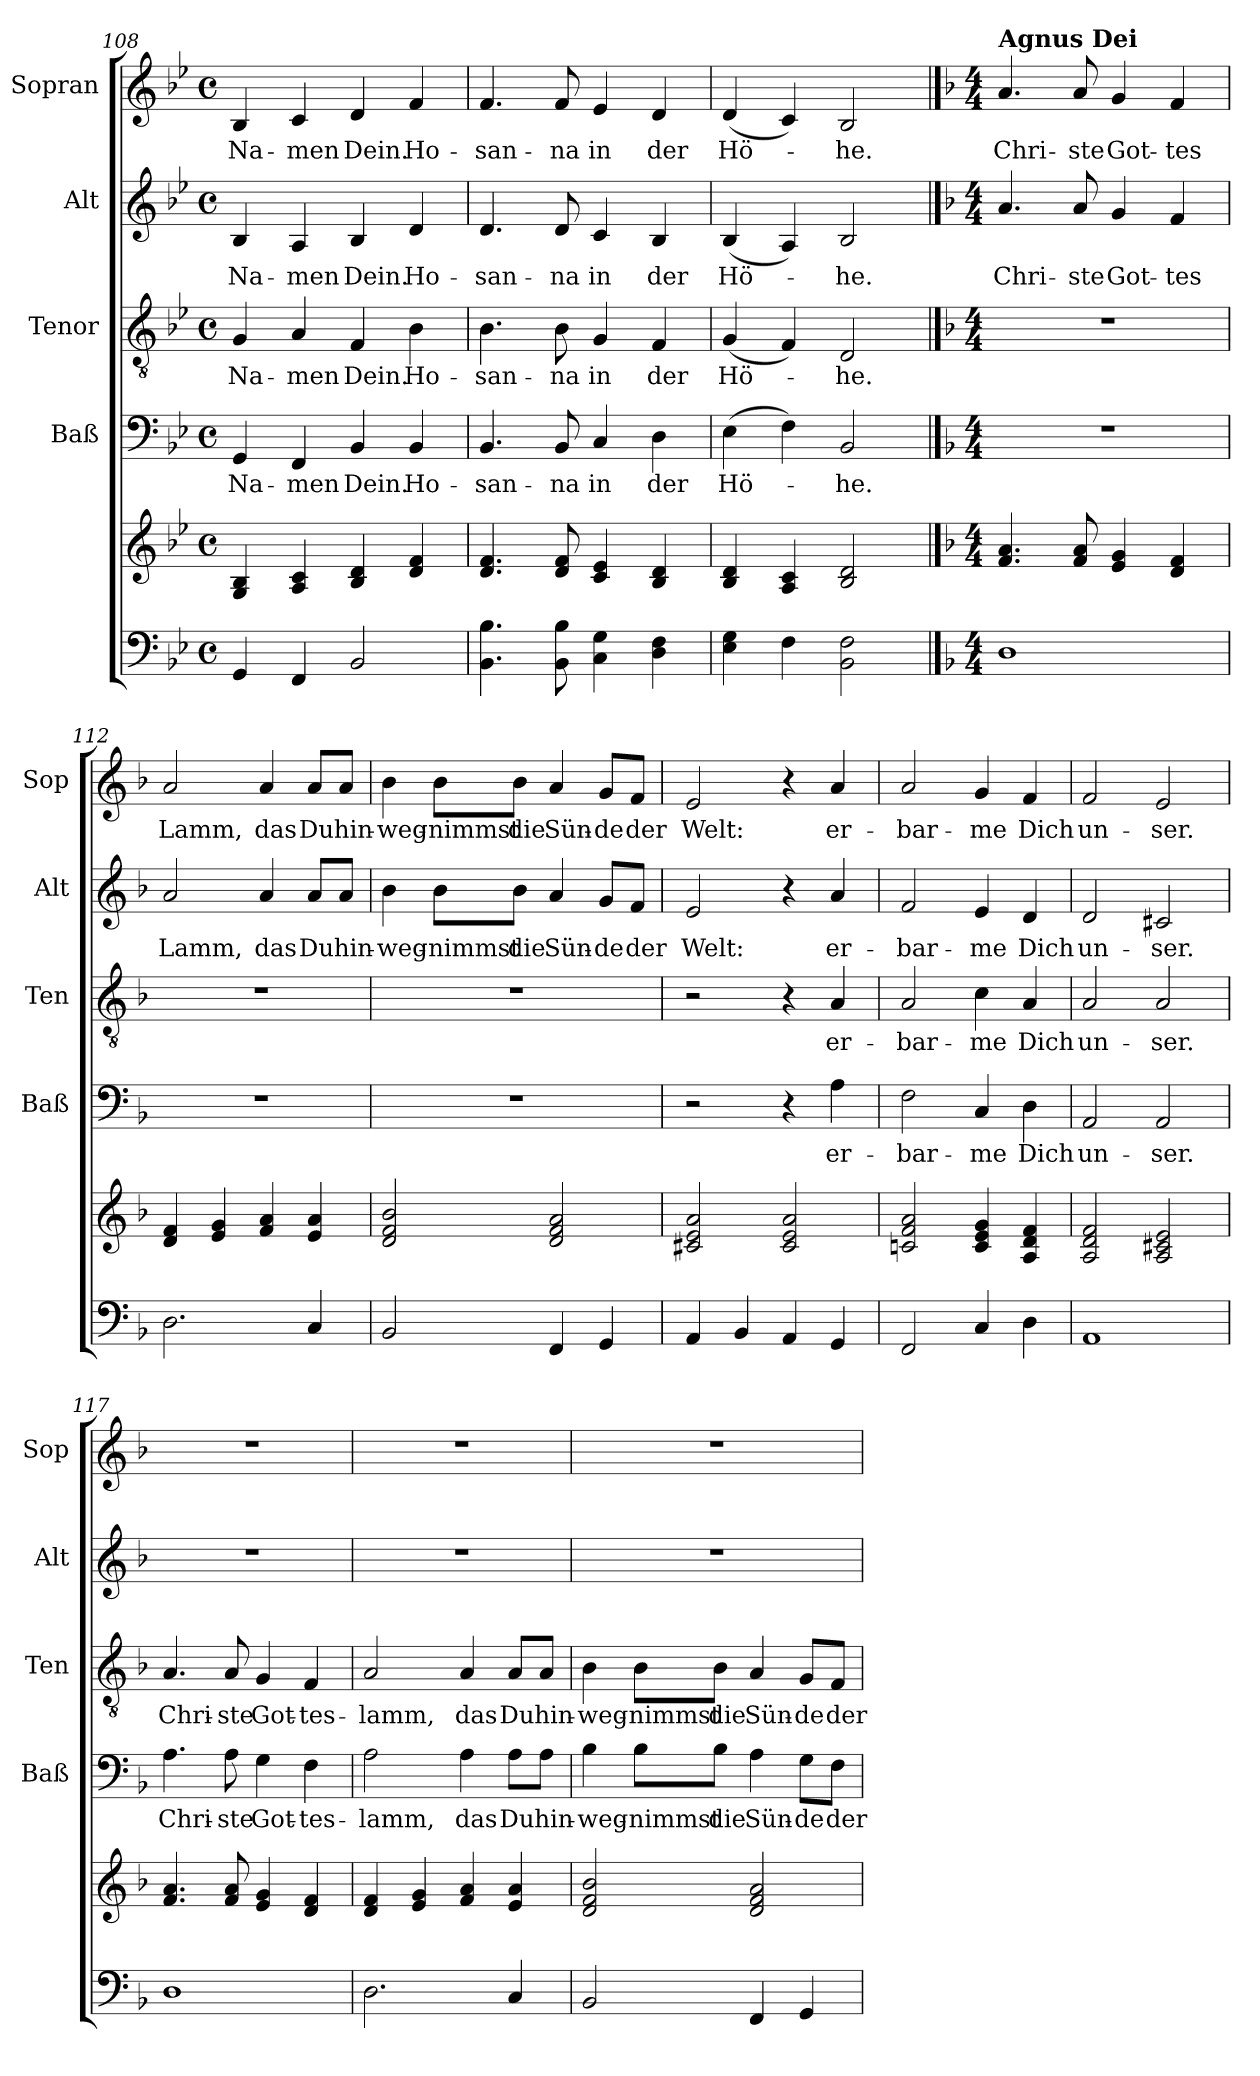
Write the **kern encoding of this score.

**kern	**kern	**kern	**text	**kern	**text	**kern	**text	**kern	**text
*part5	*part5	*part4	*part4	*part3	*part3	*part2	*part2	*part1	*part1
*staff6	*staff5	*staff4	*staff4	*staff3	*staff3	*staff2	*staff2	*staff1	*staff1
*	*	*I"Baß	*	*I"Tenor	*	*I"Alt	*	*I"Sopran	*
*	*	*I'Baß	*	*I'Ten	*	*I'Alt	*	*I'Sop	*
*clefF4	*clefG2	*clefF4	*	*clefGv2	*	*clefG2	*	*clefG2	*
*k[b-e-]	*k[b-e-]	*k[b-e-]	*	*k[b-e-]	*	*k[b-e-]	*	*k[b-e-]	*
*B-:	*B-:	*B-:	*	*B-:	*	*B-:	*	*B-:	*
*M4/4	*M4/4	*M4/4	*	*M4/4	*	*M4/4	*	*M4/4	*
*met(c)	*met(c)	*met(c)	*	*met(c)	*	*met(c)	*	*met(c)	*
=108	=108	=108	=108	=108	=108	=108	=108	=108	=108
!	!	!	!LO:LY:b	!	!LO:LY:b	!	!LO:LY:b	!	!LO:LY:b
4GG/	4G/ 4B-/	4GG/	Na-	4G/	Na-	4B-/	Na-	4B-/	Na-
!	!	!	!LO:LY:b	!	!LO:LY:b	!	!LO:LY:b	!	!LO:LY:b
4FF/	4A/ 4c/	4FF/	-men	4A/	-men	4A/	-men	4c/	-men
!	!	!	!LO:LY:b	!	!LO:LY:b	!	!LO:LY:b	!	!LO:LY:b
2BB-/	4B-/ 4d/	4BB-/	Dein.	4F/	Dein.	4B-/	Dein.	4d/	Dein.
!	!	!	!LO:LY:b	!	!LO:LY:b	!	!LO:LY:b	!	!LO:LY:b
.	4d/ 4f/	4BB-/	Ho-	4B-\	Ho-	4d/	Ho-	4f/	Ho-
=109	=109	=109	=109	=109	=109	=109	=109	=109	=109
!	!	!	!LO:LY:b	!	!LO:LY:b	!	!LO:LY:b	!	!LO:LY:b
4.BB-\ 4.B-\	4.d/ 4.f/	4.BB-/	-san-	4.B-\	-san-	4.d/	-san-	4.f/	-san-
!	!	!	!LO:LY:b	!	!LO:LY:b	!	!LO:LY:b	!	!LO:LY:b
8BB-\ 8B-\	8d/ 8f/	8BB-/	-na	8B-\	-na	8d/	-na	8f/	-na
!	!	!	!LO:LY:b	!	!LO:LY:b	!	!LO:LY:b	!	!LO:LY:b
4C\ 4G\	4c/ 4e-/	4C/	in	4G/	in	4c/	in	4e-/	in
!	!	!	!LO:LY:b	!	!LO:LY:b	!	!LO:LY:b	!	!LO:LY:b
4D\ 4F\	4B-/ 4d/	4D\	der	4F/	der	4B-/	der	4d/	der
=110	=110	=110	=110	=110	=110	=110	=110	=110	=110
!	!	!	!LO:LY:b	!	!LO:LY:b	!	!LO:LY:b	!	!LO:LY:b
4E-\ 4G\	4B-/ 4d/	(>4E-\	Hö-	(<4G/	Hö-	(<4B-/	Hö-	(<4d/	Hö-
4F\	4A/ 4c/	4F\)	.	4F/)	.	4A/)	.	4c/)	.
!	!	!	!LO:LY:b	!	!LO:LY:b	!	!LO:LY:b	!	!LO:LY:b
2BB-\ 2F\	2B-/ 2d/	2BB-/	-he.	2D/	-he.	2B-/	-he.	2B-/	-he.
!!LO:LB:g=z
==111	==111	==111	==111	==111	==111	==111	==111	==111	==111
*k[b-]	*k[b-]	*k[b-]	*	*k[b-]	*	*k[b-]	*	*k[b-]	*
*F:	*F:	*F:	*	*F:	*	*F:	*	*F:	*
*M4/4	*M4/4	*M4/4	*	*M4/4	*	*M4/4	*	*M4/4	*
!	!	!	!	!	!	!	!	!LO:TX:a:B:t=Agnus Dei	!
!	!	!	!	!	!	!	!LO:LY:b	!	!LO:LY:b
1D	4.f/ 4.a/	1r	.	1r	.	4.a/	Chri-	4.a/	Chri-
!	!	!	!	!	!	!	!LO:LY:b	!	!LO:LY:b
.	8f/ 8a/	.	.	.	.	8a/	-ste	8a/	-ste
!	!	!	!	!	!	!	!LO:LY:b	!	!LO:LY:b
.	4e/ 4g/	.	.	.	.	4g/	Got-	4g/	Got-
!	!	!	!	!	!	!	!LO:LY:b	!	!LO:LY:b
.	4d/ 4f/	.	.	.	.	4f/	-tes	4f/	-tes
=112	=112	=112	=112	=112	=112	=112	=112	=112	=112
!	!	!	!	!	!	!	!LO:LY:b	!	!LO:LY:b
2.D\	4d/ 4f/	1r	.	1r	.	2a/	Lamm,	2a/	Lamm,
.	4e/ 4g/	.	.	.	.	.	.	.	.
!	!	!	!	!	!	!	!LO:LY:b	!	!LO:LY:b
.	4f/ 4a/	.	.	.	.	4a/	das	4a/	das
!	!	!	!	!	!	!	!LO:LY:b	!	!LO:LY:b
4C/	4e/ 4a/	.	.	.	.	8a/L	Du	8a/L	Du
!	!	!	!	!	!	!	!LO:LY:b	!	!LO:LY:b
.	.	.	.	.	.	8a/J	hin-	8a/J	hin-
=113	=113	=113	=113	=113	=113	=113	=113	=113	=113
!	!	!	!	!	!	!	!LO:LY:b	!	!LO:LY:b
2BB-/	2d/ 2f/ 2b-/	1r	.	1r	.	4b-\	-weg-	4b-\	-weg-
!	!	!	!	!	!	!	!LO:LY:b	!	!LO:LY:b
.	.	.	.	.	.	8b-\L	-nimmst	8b-\L	-nimmst
!	!	!	!	!	!	!	!LO:LY:b	!	!LO:LY:b
.	.	.	.	.	.	8b-\J	die	8b-\J	die
!	!	!	!	!	!	!	!LO:LY:b	!	!LO:LY:b
4FF/	2d/ 2f/ 2a/	.	.	.	.	4a/	Sün-	4a/	Sün-
!	!	!	!	!	!	!	!LO:LY:b	!	!LO:LY:b
4GG/	.	.	.	.	.	8g/L	-de	8g/L	-de
!	!	!	!	!	!	!	!LO:LY:b	!	!LO:LY:b
.	.	.	.	.	.	8f/J	der	8f/J	der
=114	=114	=114	=114	=114	=114	=114	=114	=114	=114
!	!	!	!	!	!	!	!LO:LY:b	!	!LO:LY:b
4AA/	2c#X/ 2e/ 2a/	2r	.	2r	.	2e/	Welt:	2e/	Welt:
4BB-/	.	.	.	.	.	.	.	.	.
4AA/	2c#/ 2e/ 2a/	4r	.	4r	.	4r	.	4r	.
!	!	!	!LO:LY:b	!	!LO:LY:b	!	!LO:LY:b	!	!LO:LY:b
4GG/	.	4A\	er-	4A/	er-	4a/	er-	4a/	er-
=115	=115	=115	=115	=115	=115	=115	=115	=115	=115
!	!	!	!LO:LY:b	!	!LO:LY:b	!	!LO:LY:b	!	!LO:LY:b
2FF/	2cn/ 2f/ 2a/	2F\	-bar-	2A/	-bar-	2f/	-bar-	2a/	-bar-
!	!	!	!LO:LY:b	!	!LO:LY:b	!	!LO:LY:b	!	!LO:LY:b
4C/	4c/ 4e/ 4g/	4C/	-me	4c\	-me	4e/	-me	4g/	-me
!	!	!	!LO:LY:b	!	!LO:LY:b	!	!LO:LY:b	!	!LO:LY:b
4D\	4A/ 4d/ 4f/	4D\	Dich	4A/	Dich	4d/	Dich	4f/	Dich
=116	=116	=116	=116	=116	=116	=116	=116	=116	=116
!	!	!	!LO:LY:b	!	!LO:LY:b	!	!LO:LY:b	!	!LO:LY:b
1AA	2A/ 2d/ 2f/	2AA/	un-	2A/	un-	2d/	un-	2f/	un-
!	!	!	!LO:LY:b	!	!LO:LY:b	!	!LO:LY:b	!	!LO:LY:b
.	2A/ 2c#X/ 2e/	2AA/	-ser.	2A/	-ser.	2c#X/	-ser.	2e/	-ser.
!!LO:PB:g=z
=117	=117	=117	=117	=117	=117	=117	=117	=117	=117
!	!	!	!LO:LY:b	!	!LO:LY:b	!	!	!	!
1D	4.f/ 4.a/	4.A\	Chri-	4.A/	Chri-	1r	.	1r	.
!	!	!	!LO:LY:b	!	!LO:LY:b	!	!	!	!
.	8f/ 8a/	8A\	-ste	8A/	-ste	.	.	.	.
!	!	!	!LO:LY:b	!	!LO:LY:b	!	!	!	!
.	4e/ 4g/	4G\	Got-	4G/	Got-	.	.	.	.
!	!	!	!LO:LY:b	!	!LO:LY:b	!	!	!	!
.	4d/ 4f/	4F\	-tes-	4F/	-tes-	.	.	.	.
=118	=118	=118	=118	=118	=118	=118	=118	=118	=118
!	!	!	!LO:LY:b	!	!LO:LY:b	!	!	!	!
2.D\	4d/ 4f/	2A\	-lamm,	2A/	-lamm,	1r	.	1r	.
.	4e/ 4g/	.	.	.	.	.	.	.	.
!	!	!	!LO:LY:b	!	!LO:LY:b	!	!	!	!
.	4f/ 4a/	4A\	das	4A/	das	.	.	.	.
!	!	!	!LO:LY:b	!	!LO:LY:b	!	!	!	!
4C/	4e/ 4a/	8A\L	Du	8A/L	Du	.	.	.	.
!	!	!	!LO:LY:b	!	!LO:LY:b	!	!	!	!
.	.	8A\J	hin-	8A/J	hin-	.	.	.	.
=119	=119	=119	=119	=119	=119	=119	=119	=119	=119
!	!	!	!LO:LY:b	!	!LO:LY:b	!	!	!	!
2BB-/	2d/ 2f/ 2b-/	4B-\	-weg-	4B-\	-weg-	1r	.	1r	.
!	!	!	!LO:LY:b	!	!LO:LY:b	!	!	!	!
.	.	8B-\L	-nimmst	8B-\L	-nimmst	.	.	.	.
!	!	!	!LO:LY:b	!	!LO:LY:b	!	!	!	!
.	.	8B-\J	die	8B-\J	die	.	.	.	.
!	!	!	!LO:LY:b	!	!LO:LY:b	!	!	!	!
4FF/	2d/ 2f/ 2a/	4A\	Sün-	4A/	Sün-	.	.	.	.
!	!	!	!LO:LY:b	!	!LO:LY:b	!	!	!	!
4GG/	.	8G\L	-de	8G/L	-de	.	.	.	.
!	!	!	!LO:LY:b	!	!LO:LY:b	!	!	!	!
.	.	8F\J	der	8F/J	der	.	.	.	.
=	=	=	=	=	=	=	=	=	=
*-	*-	*-	*-	*-	*-	*-	*-	*-	*-
